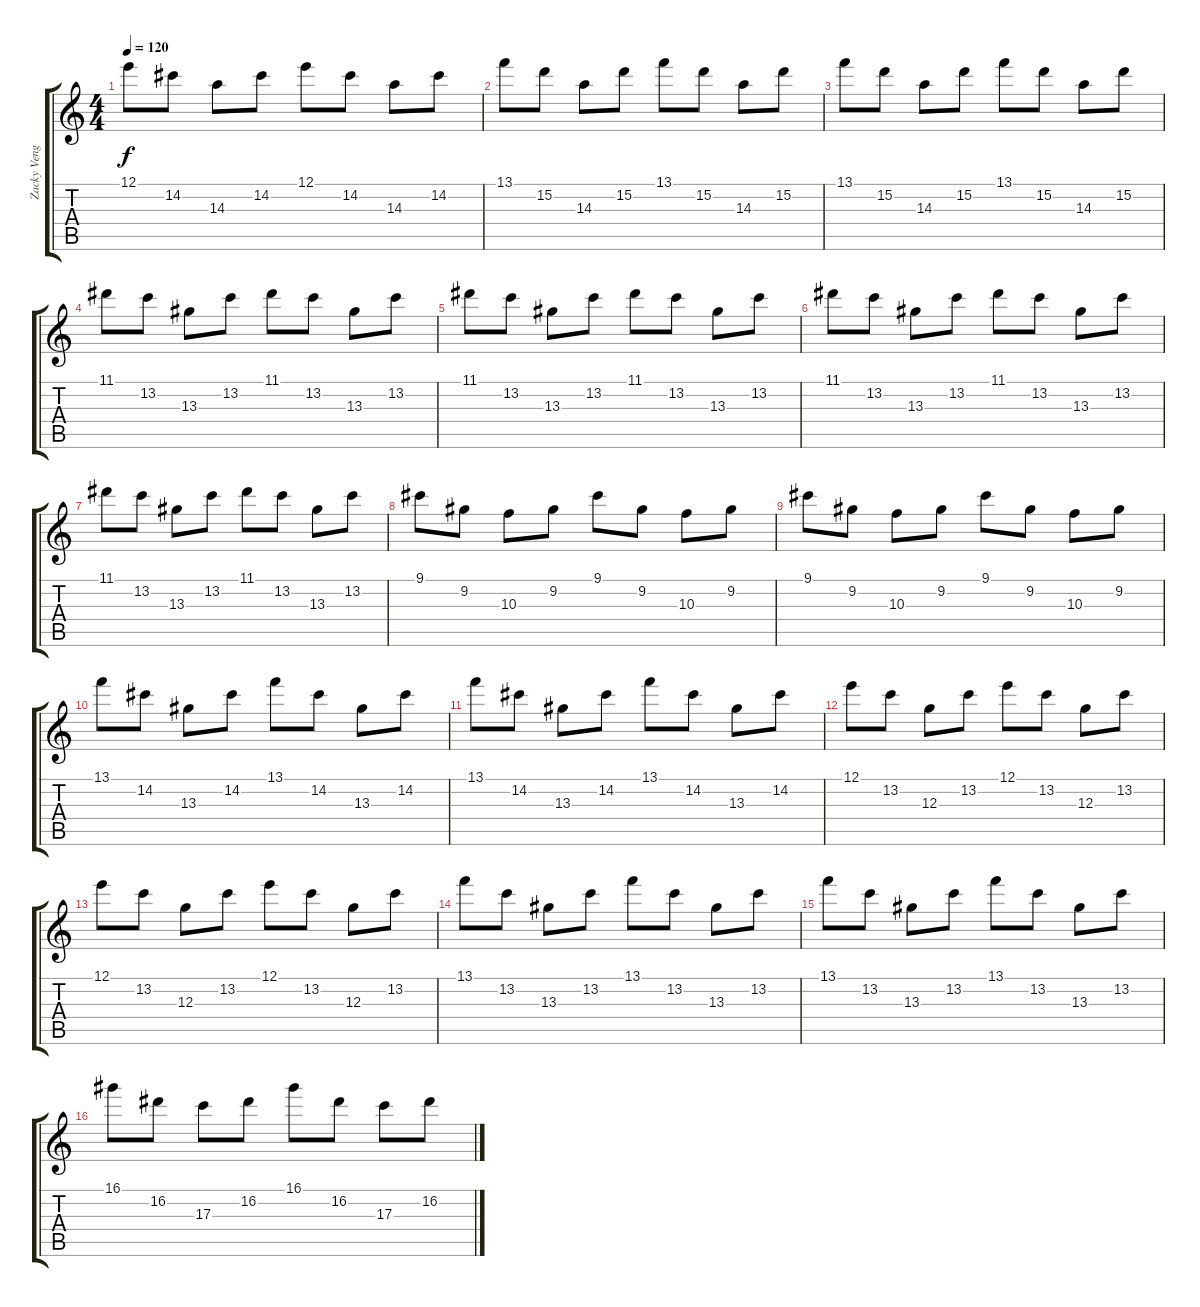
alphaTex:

\track ("Zacky Vengeance (Lead)" "Zacky Veng") {instrument overdrivenguitar}
\staff {score tabs}
\tuning (E4 B3 G3 D3 A2 D2) {hide}
\ts (4 4)
\tempo 120
\clef g2
\ks c
12.1.8{dy f} 14.2.8 14.3.8 14.2.8 12.1.8 14.2.8 14.3.8 14.2.8 |
13.1.8 15.2.8 14.3.8 15.2.8 13.1.8 15.2.8 14.3.8 15.2.8 |
13.1.8 15.2.8 14.3.8 15.2.8 13.1.8 15.2.8 14.3.8 15.2.8 |
11.1.8 13.2.8 13.3.8 13.2.8 11.1.8 13.2.8 13.3.8 13.2.8 |
11.1.8 13.2.8 13.3.8 13.2.8 11.1.8 13.2.8 13.3.8 13.2.8 |
11.1.8 13.2.8 13.3.8 13.2.8 11.1.8 13.2.8 13.3.8 13.2.8 |
11.1.8 13.2.8 13.3.8 13.2.8 11.1.8 13.2.8 13.3.8 13.2.8 |
9.1.8 9.2.8 10.3.8 9.2.8 9.1.8 9.2.8 10.3.8 9.2.8 |
9.1.8 9.2.8 10.3.8 9.2.8 9.1.8 9.2.8 10.3.8 9.2.8 |
13.1.8 14.2.8 13.3.8 14.2.8 13.1.8 14.2.8 13.3.8 14.2.8 |
13.1.8 14.2.8 13.3.8 14.2.8 13.1.8 14.2.8 13.3.8 14.2.8 |
12.1.8 13.2.8 12.3.8 13.2.8 12.1.8 13.2.8 12.3.8 13.2.8 |
12.1.8 13.2.8 12.3.8 13.2.8 12.1.8 13.2.8 12.3.8 13.2.8 |
13.1.8 13.2.8 13.3.8 13.2.8 13.1.8 13.2.8 13.3.8 13.2.8 |
13.1.8 13.2.8 13.3.8 13.2.8 13.1.8 13.2.8 13.3.8 13.2.8 |
16.1.8 16.2.8 17.3.8 16.2.8 16.1.8 16.2.8 17.3.8 16.2.8
